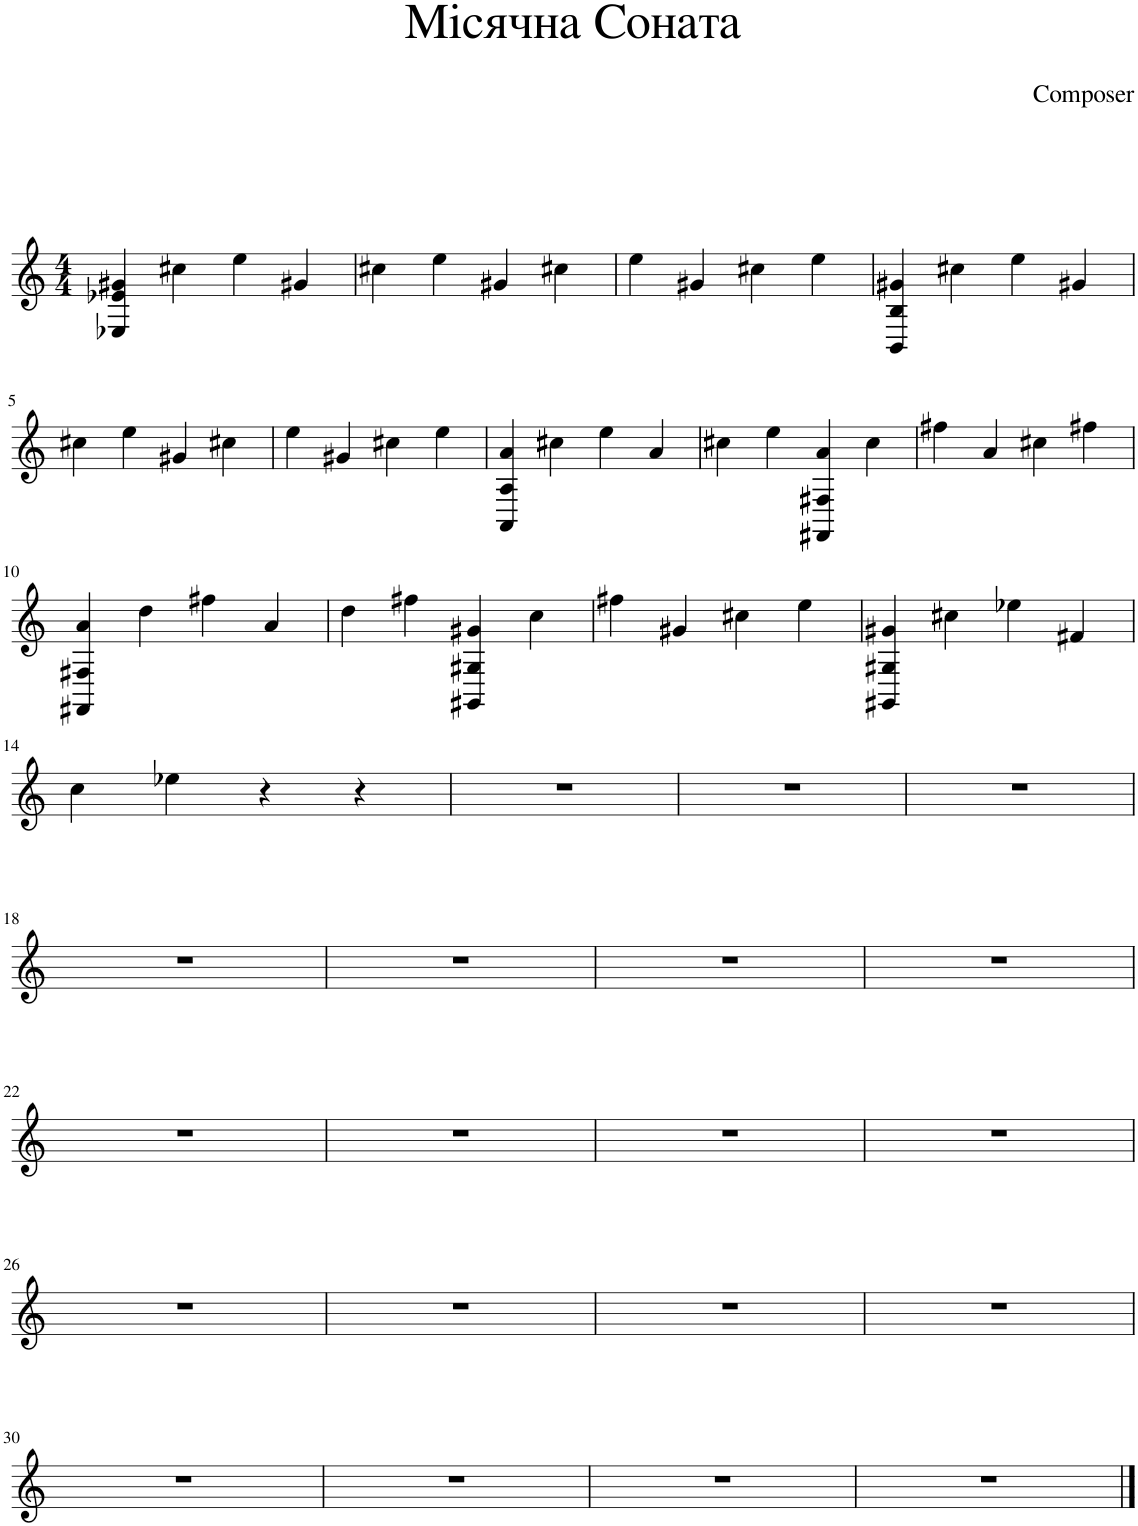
**kern
*part1
*staff1
*I"Piano
*I'Pno.
*clefG2
*k[]
*M4/4
=1
4E-X/ 4e-X/ 4g#X/
4cc#X\
4ee\
4g#X/
=2
4cc#X\
4ee\
4g#X/
4cc#X\
=3
4ee\
4g#X/
4cc#X\
4ee\
=4
4BB/ 4B/ 4g#X/
4cc#X\
4ee\
4g#X/
!!LO:LB:g=z
=5
4cc#X\
4ee\
4g#X/
4cc#X\
=6
4ee\
4g#X/
4cc#X\
4ee\
=7
4AA/ 4A/ 4a/
4cc#X\
4ee\
4a/
=8
4cc#X\
4ee\
4FF#X/ 4F#X/ 4a/
4cc#\
=9
4ff#X\
4a/
4cc#X\
4ff#X\
!!LO:LB:g=z
=10
4FF#X/ 4F#X/ 4a/
4dd\
4ff#X\
4a/
=11
4dd\
4ff#X\
4GG#X/ 4G#X/ 4g#X/
4cc\
=12
4ff#X\
4g#X/
4cc#X\
4ee\
=13
4GG#X/ 4G#X/ 4g#X/
4cc#X\
4ee-X\
4f#X/
!!LO:LB:g=z
=14
4cc\
4ee-X\
4r
4r
=15
1r
=16
1r
=17
1r
!!LO:LB:g=z
=18
1r
=19
1r
=20
1r
=21
1r
!!LO:LB:g=z
=22
1r
=23
1r
=24
1r
=25
1r
!!LO:LB:g=z
=26
1r
=27
1r
=28
1r
=29
1r
!!LO:LB:g=z
=30
1r
=31
1r
=32
1r
=33
1r
==
*-
